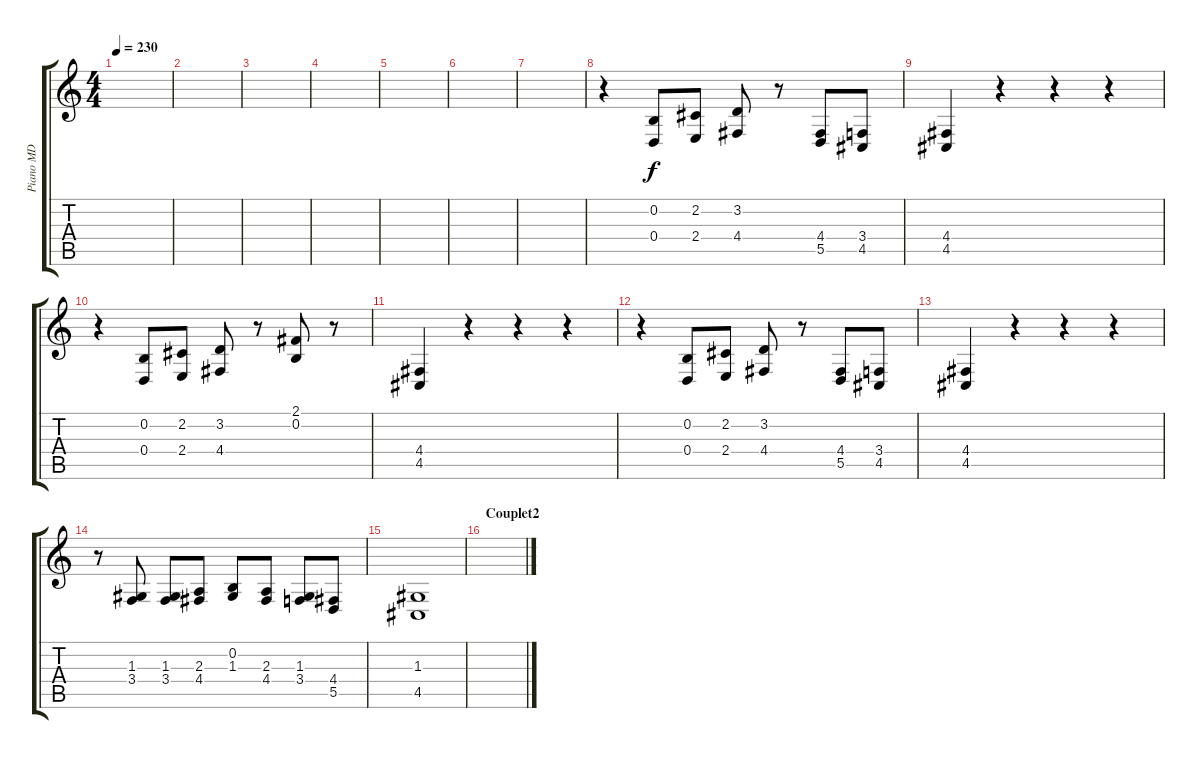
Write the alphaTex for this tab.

\track ("Piano MD" "Piano MD") {instrument acousticgrandpiano}
\staff {score tabs}
\tuning (E4 B3 G3 D3 A2 E2) {hide}
\ts (4 4)
\tempo 230
\clef g2
\ks c
|
|
|
|
|
|
|
r.4 (0.2 0.4).8 (2.2 2.4).8 (3.2 4.4).8 r.8 (4.4 5.5).8 (3.4 4.5).8 |
(4.4 4.5).4 r.4 r.4 r.4 |
r.4 (0.2 0.4).8 (2.2 2.4).8 (3.2 4.4).8 r.8 (2.1 0.2).8 r.8 |
(4.4 4.5).4 r.4 r.4 r.4 |
r.4 (0.2 0.4).8 (2.2 2.4).8 (3.2 4.4).8 r.8 (4.4 5.5).8 (3.4 4.5).8 |
(4.4 4.5).4 r.4 r.4 r.4 |
r.8 (1.3 3.4).8 (1.3 3.4).8 (2.3 4.4).8 (0.2 1.3).8 (2.3 4.4).8 (1.3 3.4).8 (4.4 5.5).8 |
(1.3 4.5).1 |
\section ("" "Couplet2")
